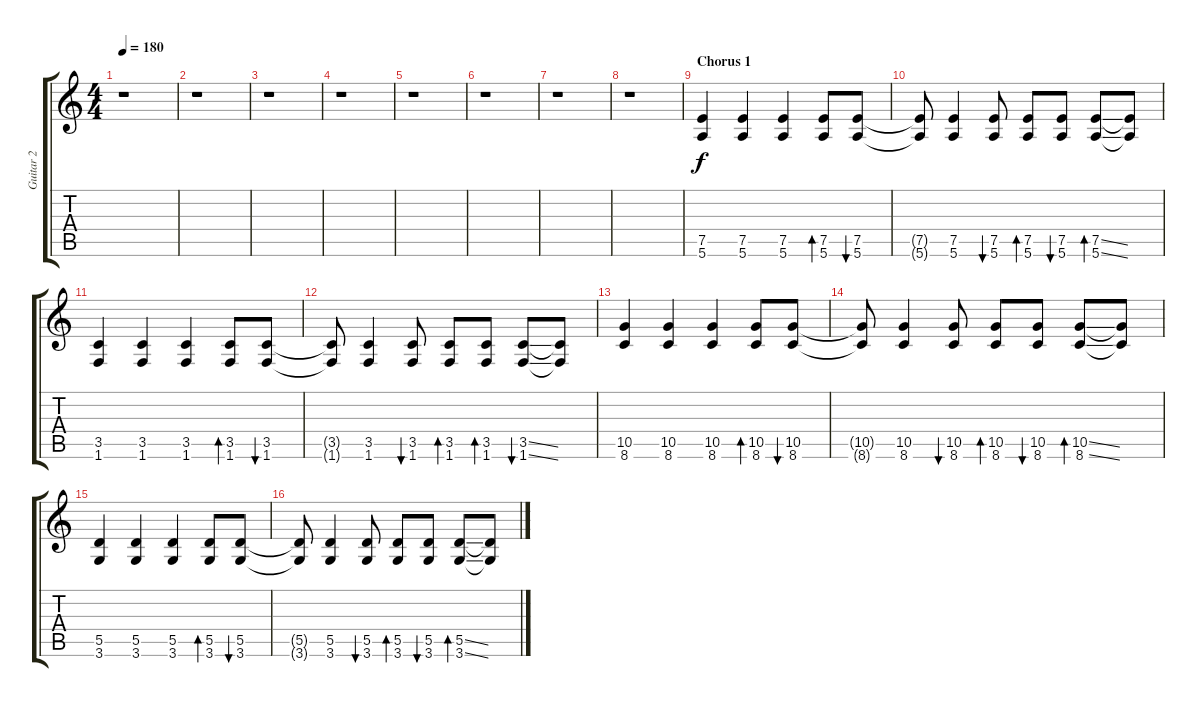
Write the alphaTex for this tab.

\track ("Guitar 2" "Guitar 2") {instrument distortionguitar}
\staff {score tabs}
\tuning (E4 B3 G3 D3 A2 E2) {hide}
\ts (4 4)
\tempo 180
\clef g2
\ks c
r.1{dy f} |
r.1 |
r.1 |
r.1 |
r.1 |
r.1 |
r.1 |
r.1 |
\section ("" "Chorus 1")
(7.5 5.6).4 (7.5 5.6).4 (7.5 5.6).4 (7.5 5.6).8{bd 60} (7.5 5.6).8{bu 60} |
(7.5{t} 5.6{t}).8 (7.5 5.6).4 (7.5 5.6).8{bu 60} (7.5 5.6).8{bd 60} (7.5 5.6).8{bu 60} (7.5{ss} 5.6{ss}).8{bd 60} (7.5{t} 5.6{t}).8 |
(3.5 1.6).4 (3.5 1.6).4 (3.5 1.6).4 (3.5 1.6).8{bd 60} (3.5 1.6).8{bu 60} |
(3.5{t} 1.6{t}).8 (3.5 1.6).4 (3.5 1.6).8{bu 60} (3.5 1.6).8{bd 60} (3.5 1.6).8{bd 60} (3.5{ss} 1.6{ss}).8{bu 60} (3.5{t} 1.6{t}).8 |
(10.5 8.6).4 (10.5 8.6).4 (10.5 8.6).4 (10.5 8.6).8{bd 60} (10.5 8.6).8{bu 60} |
(10.5{t} 8.6{t}).8 (10.5 8.6).4 (10.5 8.6).8{bu 60} (10.5 8.6).8{bd 60} (10.5 8.6).8{bu 60} (10.5{ss} 8.6{ss}).8{bd 60} (10.5{t} 8.6{t}).8 |
(5.5 3.6).4 (5.5 3.6).4 (5.5 3.6).4 (5.5 3.6).8{bd 60} (5.5 3.6).8{bu 60} |
(5.5{t} 3.6{t}).8 (5.5 3.6).4 (5.5 3.6).8{bu 60} (5.5 3.6).8{bd 60} (5.5 3.6).8{bu 60} (5.5{ss} 3.6{ss}).8{bd 60} (5.5{t} 3.6{t}).8
